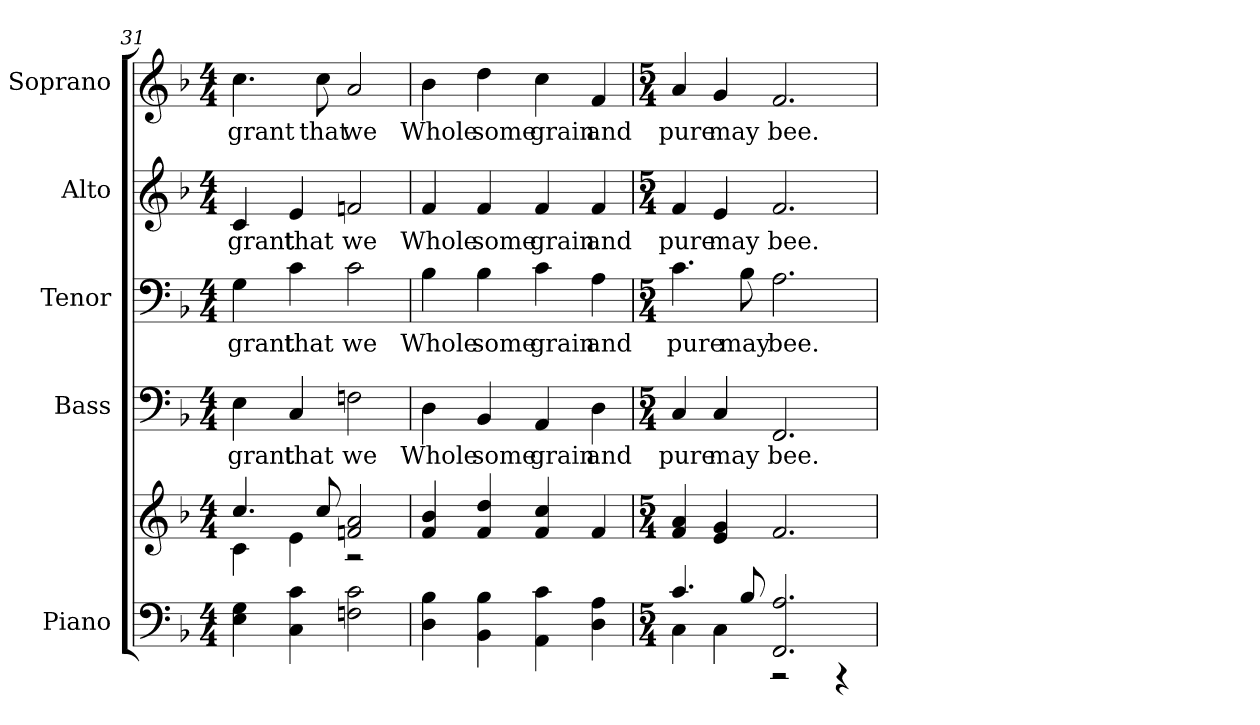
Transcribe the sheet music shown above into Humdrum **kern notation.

**kern	**kern	**kern	**text	**kern	**text	**kern	**text	**kern	**text
*part5	*part5	*part4	*part4	*part3	*part3	*part2	*part2	*part1	*part1
*staff6	*staff5	*staff4	*staff4	*staff3	*staff3	*staff2	*staff2	*staff1	*staff1
*I"Piano	*	*I"Bass	*	*I"Tenor	*	*I"Alto	*	*I"Soprano	*
*I'Pno.	*	*I'B.	*	*I'T.	*	*I'A.	*	*I'S.	*
!!LO:PB:g=z
*clefF4	*clefG2	*clefF4	*	*clefF4	*	*clefG2	*	*clefG2	*
*k[b-]	*k[b-]	*k[b-]	*	*k[b-]	*	*k[b-]	*	*k[b-]	*
*F:	*F:	*F:	*	*F:	*	*F:	*	*F:	*
*M4/4	*M4/4	*M4/4	*	*M4/4	*	*M4/4	*	*M4/4	*
=31	=31	=31	=31	=31	=31	=31	=31	=31	=31
*	*^	*	*	*	*	*	*	*	*
!	!	!	!	!LO:LY:b:color=#000000	!	!	!	!	!	!
!	!	!	!	!	!	!LO:LY:b:color=#000000	!	!	!	!
!	!	!	!	!	!	!	!	!LO:LY:b:color=#000000	!	!
!	!	!	!	!	!	!	!	!	!	!LO:LY:b:color=#000000
4Ei\ 4Gi	4.cci/	4ci\	4Ei\	grant	4Gi\	grant	4ci/	grant	4.cci\	grant
!	!	!	!	!LO:LY:b:color=#000000	!	!	!	!	!	!
!	!	!	!	!	!	!LO:LY:b:color=#000000	!	!	!	!
!	!	!	!	!	!	!	!	!LO:LY:b:color=#000000	!	!
4Ci\ 4ci	.	4ei\	4Ci/	that	4ci\	that	4ei/	that	.	.
!	!	!	!	!	!	!	!	!	!	!LO:LY:b:color=#000000
.	8cci/	.	.	.	.	.	.	.	8cci\	that
!	!	!	!	!LO:LY:b:color=#000000	!	!	!	!	!	!
!	!	!	!	!	!	!LO:LY:b:color=#000000	!	!	!	!
!	!	!	!	!	!	!	!	!LO:LY:b:color=#000000	!	!
!	!	!	!	!	!	!	!	!	!	!LO:LY:b:color=#000000
2Fni\ 2ci	2fni/ 2ai	2r	2Fni\	we	2ci\	we	2fni/	we	2ai/	we
*	*v	*v	*	*	*	*	*	*	*	*
=32	=32	=32	=32	=32	=32	=32	=32	=32	=32
*	*^	*	*	*	*	*	*	*	*
!	!	!	!	!LO:LY:b:color=#000000	!	!	!	!	!	!
*	*v	*v	*	*	*	*	*	*	*	*
*	*^	*	*	*	*	*	*	*	*
!	!	!	!	!	!	!LO:LY:b:color=#000000	!	!	!	!
*	*v	*v	*	*	*	*	*	*	*	*
*	*^	*	*	*	*	*	*	*	*
!	!	!	!	!	!	!	!	!LO:LY:b:color=#000000	!	!
*	*v	*v	*	*	*	*	*	*	*	*
*	*^	*	*	*	*	*	*	*	*
!	!	!	!	!	!	!	!	!	!	!LO:LY:b:color=#000000
*	*v	*v	*	*	*	*	*	*	*	*
4Di\ 4B-i	4fi/ 4b-i	4Di\	Whole	4B-i\	Whole	4fi/	Whole	4b-i\	Whole
!	!	!	!LO:LY:b:color=#000000	!	!	!	!	!	!
!	!	!	!	!	!LO:LY:b:color=#000000	!	!	!	!
!	!	!	!	!	!	!	!LO:LY:b:color=#000000	!	!
!	!	!	!	!	!	!	!	!	!LO:LY:b:color=#000000
4BB-i\ 4B-i	4fi/ 4ddi	4BB-i/	some	4B-i\	some	4fi/	some	4ddi\	some
!	!	!	!LO:LY:b:color=#000000	!	!	!	!	!	!
!	!	!	!	!	!LO:LY:b:color=#000000	!	!	!	!
!	!	!	!	!	!	!	!LO:LY:b:color=#000000	!	!
!	!	!	!	!	!	!	!	!	!LO:LY:b:color=#000000
4AAi\ 4ci	4fi/ 4cci	4AAi/	grain	4ci\	grain	4fi/	grain	4cci\	grain
!	!	!	!LO:LY:b:color=#000000	!	!	!	!	!	!
!	!	!	!	!	!LO:LY:b:color=#000000	!	!	!	!
!	!	!	!	!	!	!	!LO:LY:b:color=#000000	!	!
!	!	!	!	!	!	!	!	!	!LO:LY:b:color=#000000
4Di\ 4Ai	4fi/	4Di\	and	4Ai\	and	4fi/	and	4fi/	and
!!LO:PB:g=z
=33	=33	=33	=33	=33	=33	=33	=33	=33	=33
*M5/4	*M5/4	*M5/4	*	*M5/4	*	*M5/4	*	*M5/4	*
*^	*	*	*	*	*	*	*	*	*
!	!	!	!	!LO:LY:b:color=#000000	!	!	!	!	!	!
!	!	!	!	!	!	!LO:LY:b:color=#000000	!	!	!	!
!	!	!	!	!	!	!	!	!LO:LY:b:color=#000000	!	!
!	!	!	!	!	!	!	!	!	!	!LO:LY:b:color=#000000
4.ci/	4Ci\	4fi/ 4ai	4Ci/	pure	4.ci\	pure	4fi/	pure	4ai/	pure
!	!	!	!	!LO:LY:b:color=#000000	!	!	!	!	!	!
!	!	!	!	!	!	!	!	!LO:LY:b:color=#000000	!	!
!	!	!	!	!	!	!	!	!	!	!LO:LY:b:color=#000000
.	4Ci\	4ei/ 4gi	4Ci/	may	.	.	4ei/	may	4gi/	may
!	!	!	!	!	!	!LO:LY:b:color=#000000	!	!	!	!
8B-i/	.	.	.	.	8B-i\	may	.	.	.	.
!	!	!	!	!LO:LY:b:color=#000000	!	!	!	!	!	!
!	!	!	!	!	!	!LO:LY:b:color=#000000	!	!	!	!
!	!	!	!	!	!	!	!	!LO:LY:b:color=#000000	!	!
!	!	!	!	!	!	!	!	!	!	!LO:LY:b:color=#000000
2.FFi/ 2.Ai	2r	2.fi/	2.FFi/	bee.	2.Ai\	bee.	2.fi/	bee.	2.fi/	bee.
.	4r	.	.	.	.	.	.	.	.	.
*v	*v	*	*	*	*	*	*	*	*	*
=	=	=	=	=	=	=	=	=	=
*-	*-	*-	*-	*-	*-	*-	*-	*-	*-
